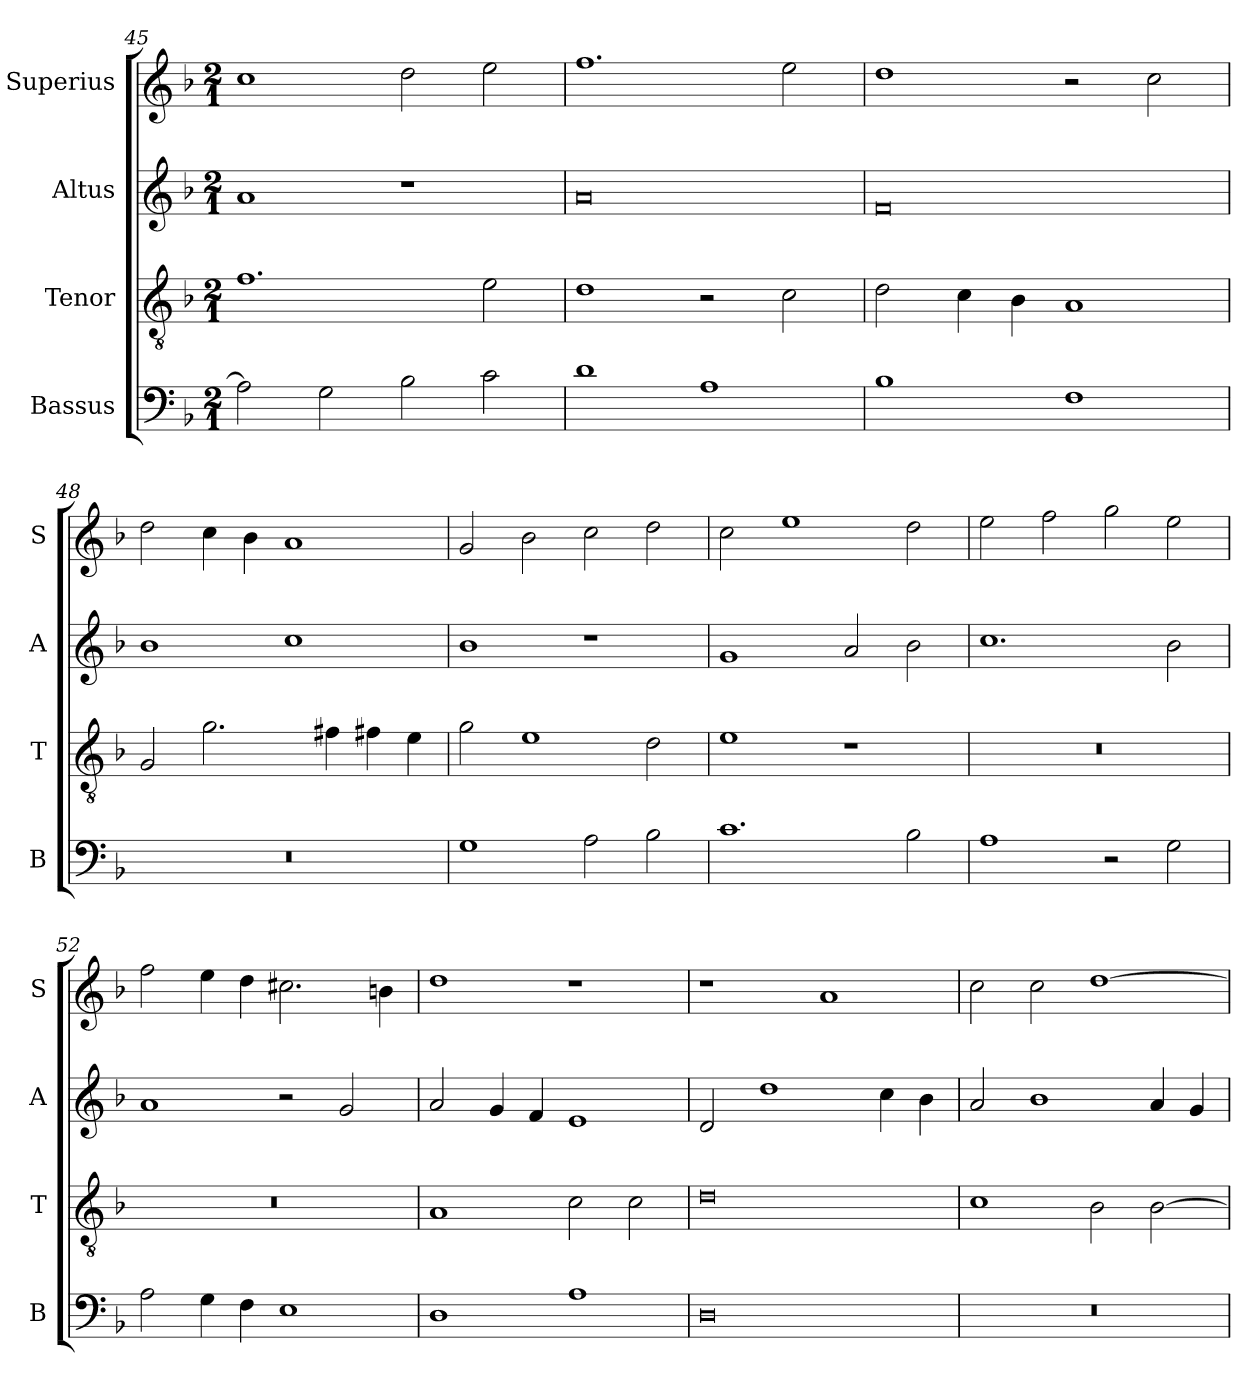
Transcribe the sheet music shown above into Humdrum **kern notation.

**kern	**kern	**kern	**kern
*part4	*part3	*part2	*part1
*staff4	*staff3	*staff2	*staff1
*I"Bassus	*I"Tenor	*I"Altus	*I"Superius
*I'B	*I'T	*I'A	*I'S
*clefF4	*clefGv2	*clefG2	*clefG2
*k[b-]	*k[b-]	*k[b-]	*k[b-]
*M2/1	*M2/1	*M2/1	*M2/1
=45	=45	=45	=45
2A]	1.f	1a	1cc
2G	.	.	.
2B-	.	1r	2dd
2c	2e	.	2ee
=46	=46	=46	=46
1d	1d	0a	1.ff
1A	2r	.	.
.	2c	.	2ee
=47	=47	=47	=47
1B-	2d	0f	1dd
.	4c	.	.
.	4B-	.	.
1F	1A	.	2r
.	.	.	2cc
=48	=48	=48	=48
0r	2G	1b-	2dd
.	2.g	.	4cc
.	.	.	4b-
.	.	1cc	1a
.	4f#X	.	.
.	4f#X	.	.
.	4e	.	.
=49	=49	=49	=49
1G	2g	1b-	2g
.	1e	.	2b-
2A	.	1r	2cc
2B-	2d	.	2dd
=50	=50	=50	=50
1.c	1e	1g	2cc
.	.	.	1ee
.	1r	2a	.
2B-	.	2b-	2dd
=51	=51	=51	=51
1A	0r	1.cc	2ee
.	.	.	2ff
2r	.	.	2gg
2G	.	2b-	2ee
=52	=52	=52	=52
2A	0r	1a	2ff
4G	.	.	4ee
4F	.	.	4dd
1E	.	2r	2.cc#X
.	.	2g	.
.	.	.	4bn
=53	=53	=53	=53
1D	1A	2a	1dd
.	.	4g	.
.	.	4f	.
1A	2c	1e	1r
.	2c	.	.
=54	=54	=54	=54
0D	0d	2d	1r
.	.	1dd	.
.	.	.	1a
.	.	4cc	.
.	.	4b-	.
=55	=55	=55	=55
0r	1c	2a	2cc
.	.	1b-	2cc
.	2B-	.	[1dd
.	[2B-	4a	.
.	.	4g	.
=	=	=	=
*-	*-	*-	*-
